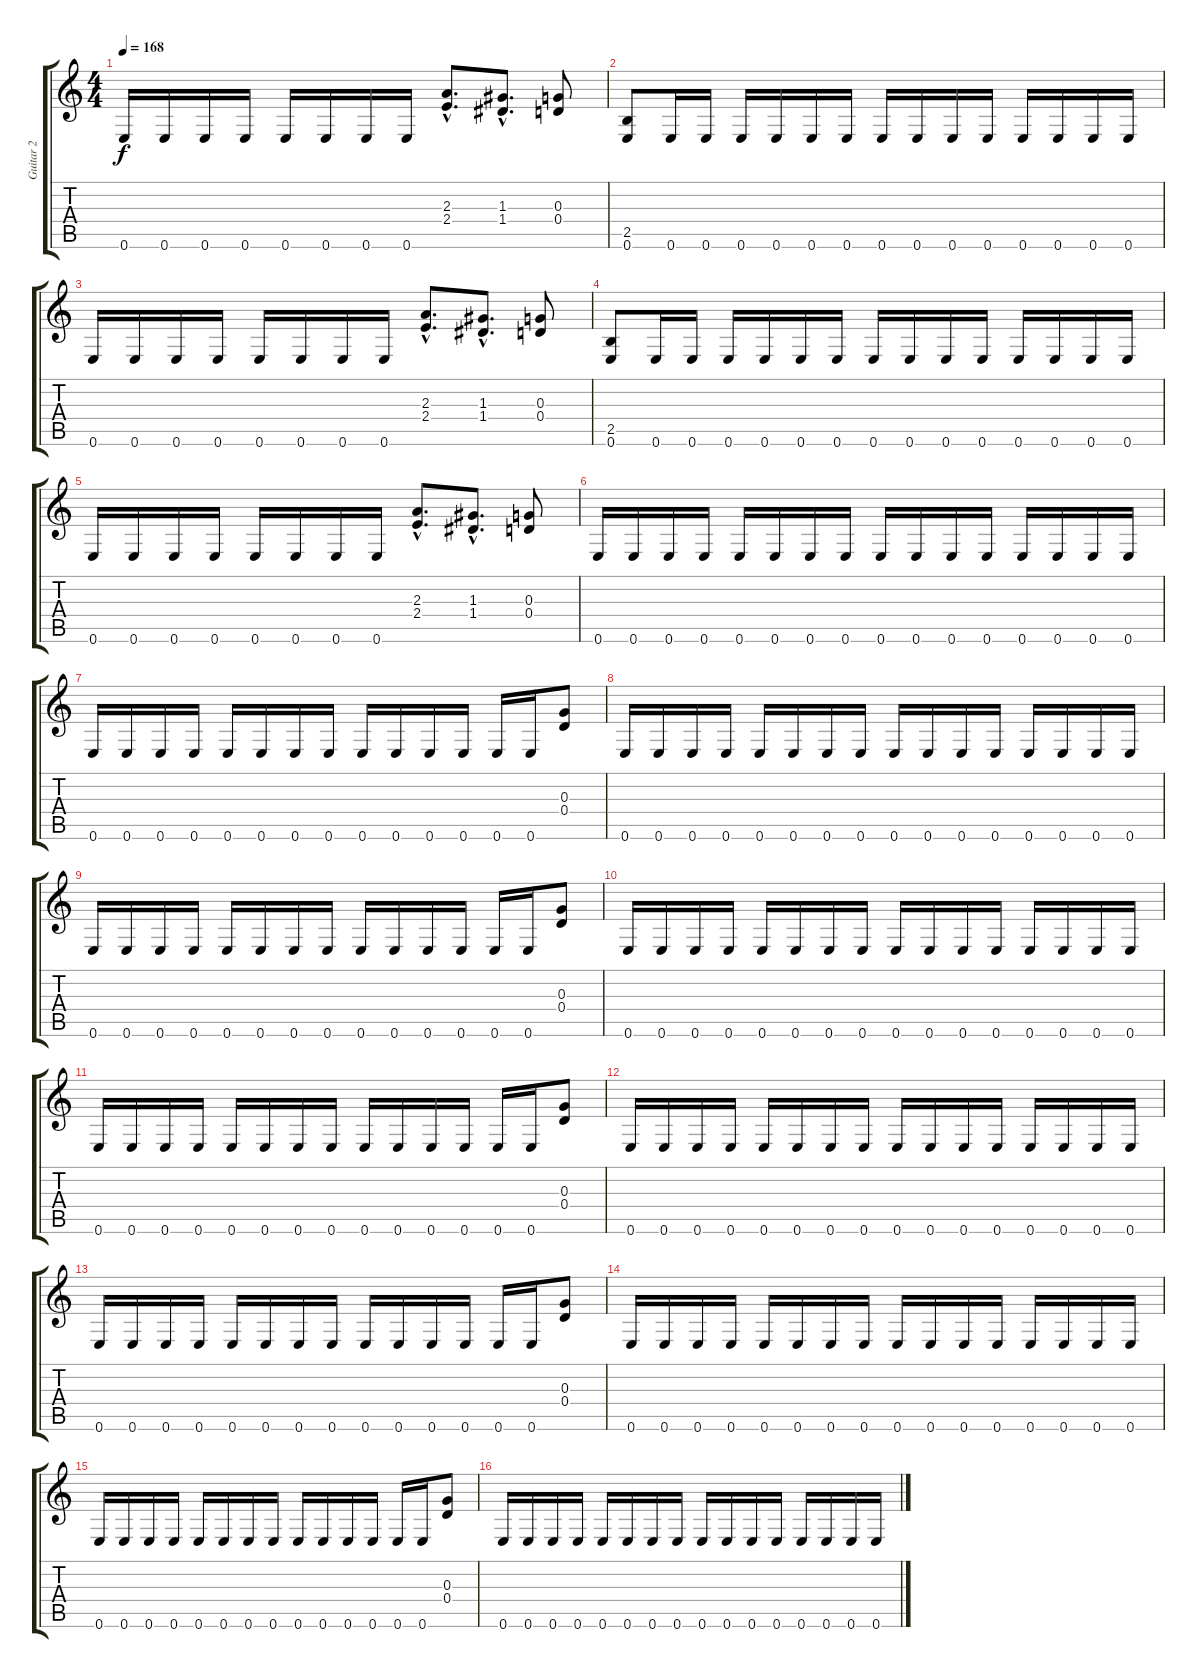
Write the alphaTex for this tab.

\track ("Guitar 2" "Guitar 2") {instrument overdrivenguitar}
\staff {score tabs}
\tuning (E4 B3 G3 D3 A2 E2) {hide}
\ts (4 4)
\tempo 168
\clef g2
\ks c
0.6.16{dy f} 0.6.16 0.6.16 0.6.16 0.6.16 0.6.16 0.6.16 0.6.16 (2.3{hac} 2.4{hac}).8{d} (1.3{hac} 1.4{hac}).8{d} (0.3 0.4).8 |
(2.5 0.6).8 0.6.16 0.6.16 0.6.16 0.6.16 0.6.16 0.6.16 0.6.16 0.6.16 0.6.16 0.6.16 0.6.16 0.6.16 0.6.16 0.6.16 |
0.6.16 0.6.16 0.6.16 0.6.16 0.6.16 0.6.16 0.6.16 0.6.16 (2.3{hac} 2.4{hac}).8{d} (1.3{hac} 1.4{hac}).8{d} (0.3 0.4).8 |
(2.5 0.6).8 0.6.16 0.6.16 0.6.16 0.6.16 0.6.16 0.6.16 0.6.16 0.6.16 0.6.16 0.6.16 0.6.16 0.6.16 0.6.16 0.6.16 |
0.6.16 0.6.16 0.6.16 0.6.16 0.6.16 0.6.16 0.6.16 0.6.16 (2.3{hac} 2.4{hac}).8{d} (1.3{hac} 1.4{hac}).8{d} (0.3 0.4).8 |
0.6.16 0.6.16 0.6.16 0.6.16 0.6.16 0.6.16 0.6.16 0.6.16 0.6.16 0.6.16 0.6.16 0.6.16 0.6.16 0.6.16 0.6.16 0.6.16 |
0.6.16 0.6.16 0.6.16 0.6.16 0.6.16 0.6.16 0.6.16 0.6.16 0.6.16 0.6.16 0.6.16 0.6.16 0.6.16 0.6.16 (0.3 0.4).8 |
0.6.16 0.6.16 0.6.16 0.6.16 0.6.16 0.6.16 0.6.16 0.6.16 0.6.16 0.6.16 0.6.16 0.6.16 0.6.16 0.6.16 0.6.16 0.6.16 |
0.6.16 0.6.16 0.6.16 0.6.16 0.6.16 0.6.16 0.6.16 0.6.16 0.6.16 0.6.16 0.6.16 0.6.16 0.6.16 0.6.16 (0.3 0.4).8 |
0.6.16 0.6.16 0.6.16 0.6.16 0.6.16 0.6.16 0.6.16 0.6.16 0.6.16 0.6.16 0.6.16 0.6.16 0.6.16 0.6.16 0.6.16 0.6.16 |
0.6.16 0.6.16 0.6.16 0.6.16 0.6.16 0.6.16 0.6.16 0.6.16 0.6.16 0.6.16 0.6.16 0.6.16 0.6.16 0.6.16 (0.3 0.4).8 |
0.6.16 0.6.16 0.6.16 0.6.16 0.6.16 0.6.16 0.6.16 0.6.16 0.6.16 0.6.16 0.6.16 0.6.16 0.6.16 0.6.16 0.6.16 0.6.16 |
0.6.16 0.6.16 0.6.16 0.6.16 0.6.16 0.6.16 0.6.16 0.6.16 0.6.16 0.6.16 0.6.16 0.6.16 0.6.16 0.6.16 (0.3 0.4).8 |
0.6.16 0.6.16 0.6.16 0.6.16 0.6.16 0.6.16 0.6.16 0.6.16 0.6.16 0.6.16 0.6.16 0.6.16 0.6.16 0.6.16 0.6.16 0.6.16 |
0.6.16 0.6.16 0.6.16 0.6.16 0.6.16 0.6.16 0.6.16 0.6.16 0.6.16 0.6.16 0.6.16 0.6.16 0.6.16 0.6.16 (0.3 0.4).8 |
0.6.16 0.6.16 0.6.16 0.6.16 0.6.16 0.6.16 0.6.16 0.6.16 0.6.16 0.6.16 0.6.16 0.6.16 0.6.16 0.6.16 0.6.16 0.6.16
